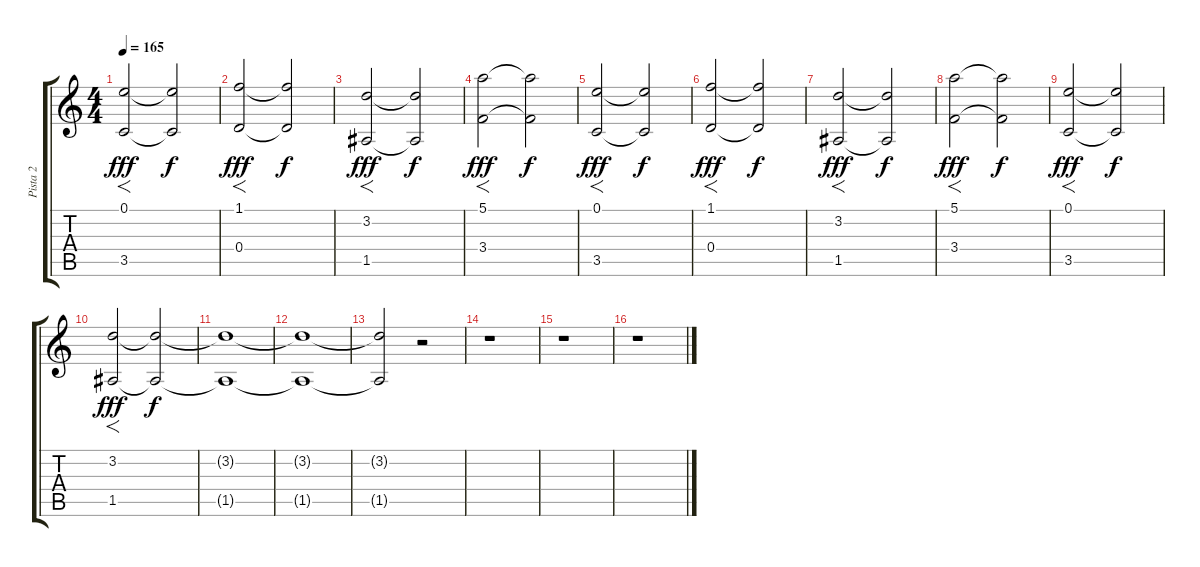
\track ("Pista 2" "Pista 2") {instrument electricguitarclean}
\staff {score tabs}
\tuning (E4 B3 G3 D3 A2 E2) {hide}
\ts (4 4)
\tempo 165
\clef g2
\ks c
(0.1 3.5).2{f dy fff} (0.1{t} 3.5{t}).2{dy f} |
(1.1 0.4).2{f dy fff} (1.1{t} 0.4{t}).2{dy f} |
(3.2 1.5).2{f dy fff} (3.2{t} 1.5{t}).2{dy f} |
(5.1 3.4).2{f dy fff} (5.1{t} 3.4{t}).2{dy f} |
(0.1 3.5).2{f dy fff} (0.1{t} 3.5{t}).2{dy f} |
(1.1 0.4).2{f dy fff} (1.1{t} 0.4{t}).2{dy f} |
(3.2 1.5).2{f dy fff} (3.2{t} 1.5{t}).2{dy f} |
(5.1 3.4).2{f dy fff} (5.1{t} 3.4{t}).2{dy f} |
(0.1 3.5).2{f dy fff} (0.1{t} 3.5{t}).2{dy f} |
(3.2 1.5).2{f dy fff} (3.2{t} 1.5{t}).2{dy f} |
(3.2{t} 1.5{t}).1 |
(3.2{t} 1.5{t}).1 |
(3.2{t} 1.5{t}).2 r.2 |
r.1 |
r.1 |
r.1
